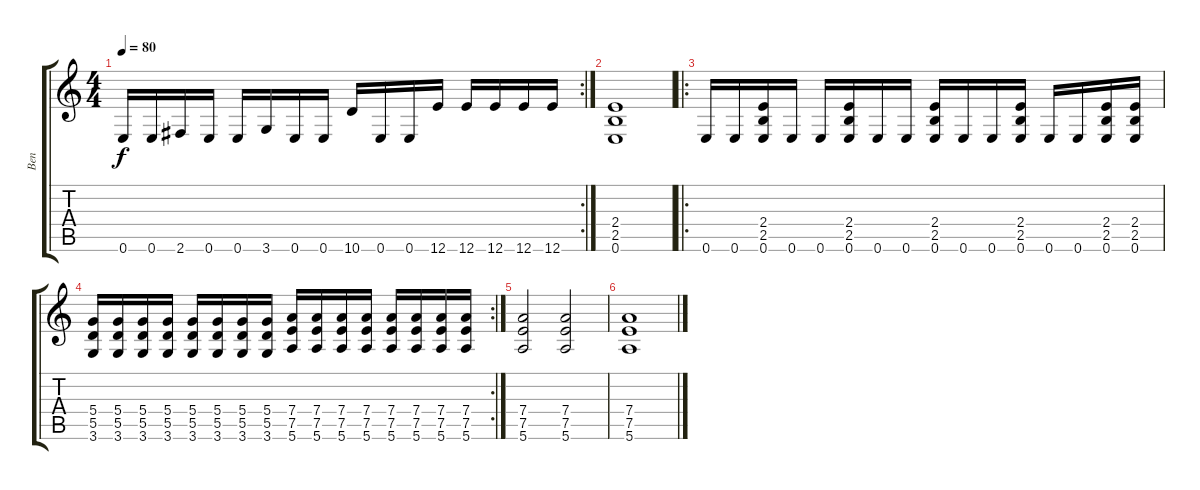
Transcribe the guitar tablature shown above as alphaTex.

\track ("Ben" "Ben") {instrument distortionguitar}
\staff {score tabs}
\tuning (E4 B3 G3 D3 A2 E2) {hide}
\rc 2
\ts (4 4)
\tempo 80
\clef g2
\ks c
0.6.16{dy f} 0.6.16 2.6.16 0.6.16 0.6.16 3.6.16 0.6.16 0.6.16 10.6.16 0.6.16 0.6.16 12.6.16 12.6.16 12.6.16 12.6.16 12.6.16 |
(2.4 2.5 0.6).1 |
\ro
0.6.16 0.6.16 (2.4 2.5 0.6).16 0.6.16 0.6.16 (2.4 2.5 0.6).16 0.6.16 0.6.16 (2.4 2.5 0.6).16 0.6.16 0.6.16 (2.4 2.5 0.6).16 0.6.16 0.6.16 (2.4 2.5 0.6).16 (2.4 2.5 0.6).16 |
\rc 2
(5.4 5.5 3.6).16 (5.4 5.5 3.6).16 (5.4 5.5 3.6).16 (5.4 5.5 3.6).16 (5.4 5.5 3.6).16 (5.4 5.5 3.6).16 (5.4 5.5 3.6).16 (5.4 5.5 3.6).16 (7.4 7.5 5.6).16 (7.4 7.5 5.6).16 (7.4 7.5 5.6).16 (7.4 7.5 5.6).16 (7.4 7.5 5.6).16 (7.4 7.5 5.6).16 (7.4 7.5 5.6).16 (7.4 7.5 5.6).16 |
(7.4 7.5 5.6).2 (7.4 7.5 5.6).2 |
(7.4 7.5 5.6).1{volume 0}
